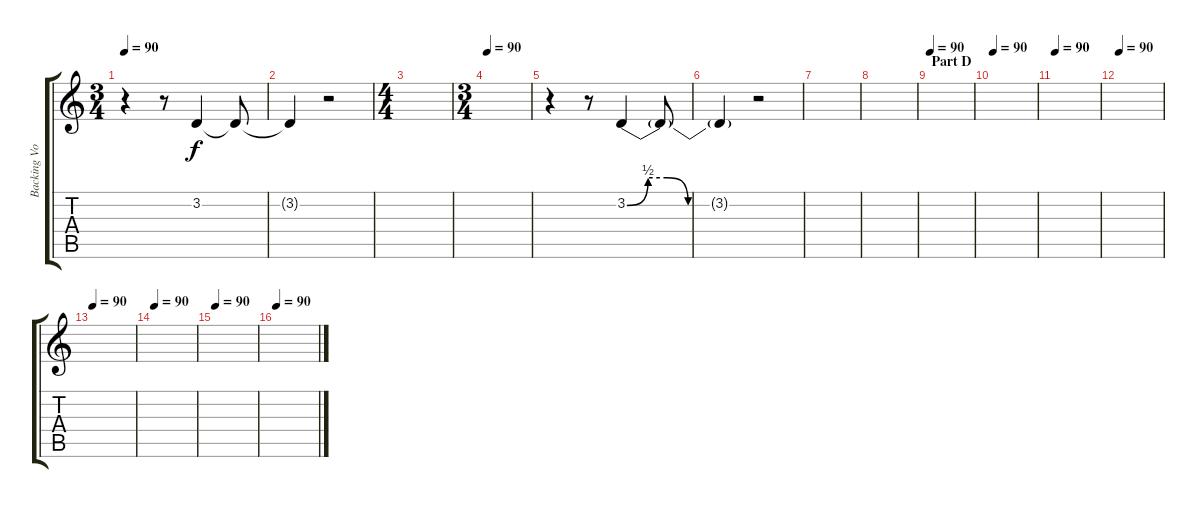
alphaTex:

\track ("Backing Vocals - John Frusciante" "Backing Vo") {instrument oboe}
\staff {score tabs}
\tuning (E4 B3 G3 D3 A2 E2) {hide}
\ts (3 4)
\tempo 90
\clef g2
\ks c
r.4{dy f} r.8 3.2.4 3.2{t}.8 |
3.2{t}.4 r.2 |
\ts (4 4)
|
\ts (3 4)
\tempo 90
|
r.4 r.8 3.2{be (custom 0 0 10 2 19 2 29 0 45 0 60 0)}.4 3.2{t}.8 |
3.2{t}.4 r.2 |
|
|
\section ("" "Part D")
\tempo 90
|
\tempo 90
|
\tempo 90
|
\tempo 90
|
\tempo 90
|
\tempo 90
|
\tempo 90
|
\tempo 90
